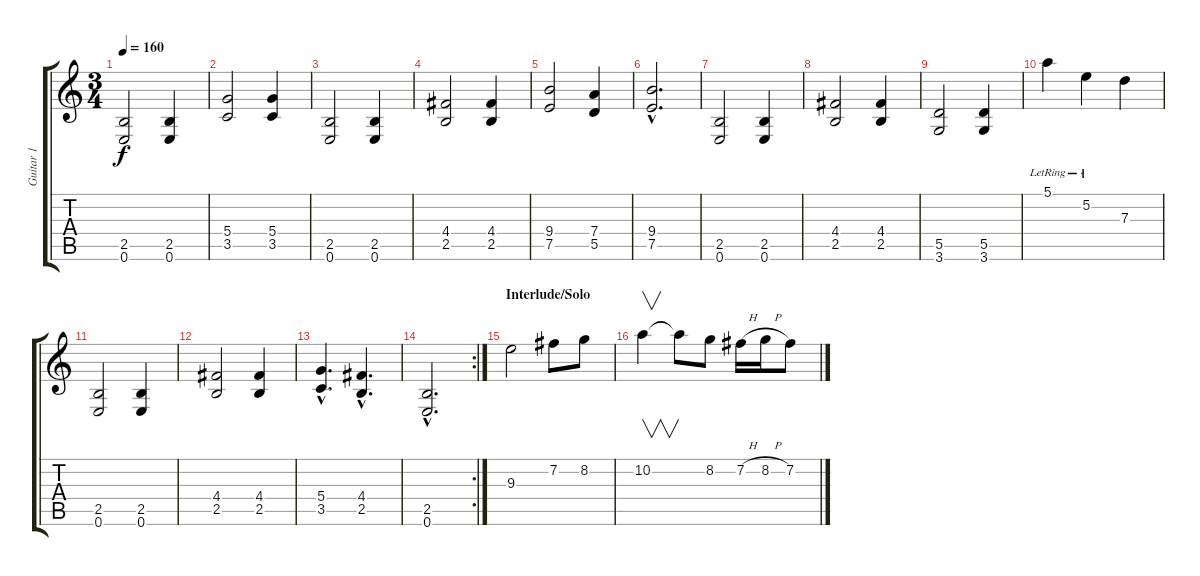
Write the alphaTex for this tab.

\track ("Guitar 1" "Guitar 1") {instrument distortionguitar}
\staff {score tabs}
\tuning (E4 B3 G3 D3 A2 E2) {hide}
\ts (3 4)
\tempo 160
\clef g2
\ks c
(2.5 0.6).2{dy f} (2.5 0.6).4 |
(5.4 3.5).2 (5.4 3.5).4 |
(2.5 0.6).2 (2.5 0.6).4 |
(4.4 2.5).2 (4.4 2.5).4 |
(9.4 7.5).2 (7.4 5.5).4 |
(9.4{hac} 7.5{hac}).2{d} |
(2.5 0.6).2 (2.5 0.6).4 |
(4.4 2.5).2 (4.4 2.5).4 |
(5.5 3.6).2 (5.5 3.6).4 |
5.1{lr}.4 5.2{lr}.4 7.3.4 |
(2.5 0.6).2 (2.5 0.6).4 |
(4.4 2.5).2 (4.4 2.5).4 |
(5.4{hac} 3.5{hac}).4{d} (4.4{hac} 2.5{hac}).4{d} |
\rc 2
(2.5{hac} 0.6{hac}).2{d} |
\section ("" "Interlude/Solo")
9.3.2 7.2.8 8.2.8 |
10.2.4{v} 10.2{t}.8 8.2.8 7.2{h}.16 8.2{h}.16 7.2.8
